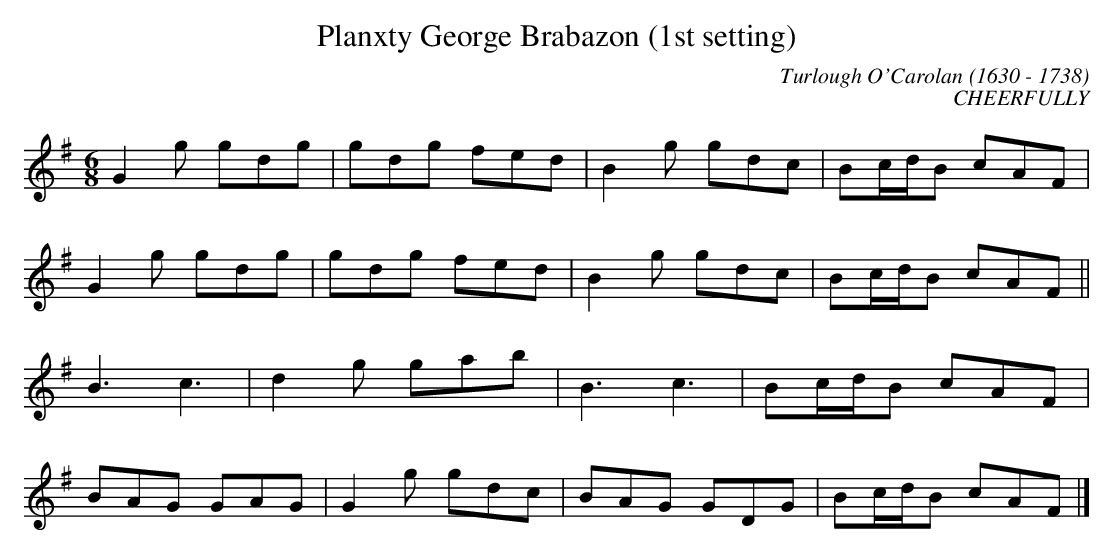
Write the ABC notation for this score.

X:1ooc
T:Planxty George Brabazon (1st setting)
C:Turlough O'Carolan (1630 - 1738)
C:CHEERFULLY
M:6/8
L:1/8
K:G
G2g gdg|gdg fed|B2g gdc|Bc/2d/2B cAF|
G2g gdg|gdg fed|B2g gdc|Bc/2d/2B cAF||
B3c3|d2g gab|B3c3|Bc/2d/2B cAF|
BAG GAG|G2g gdc|BAG GDG|Bc/2d/2B cAF|]
